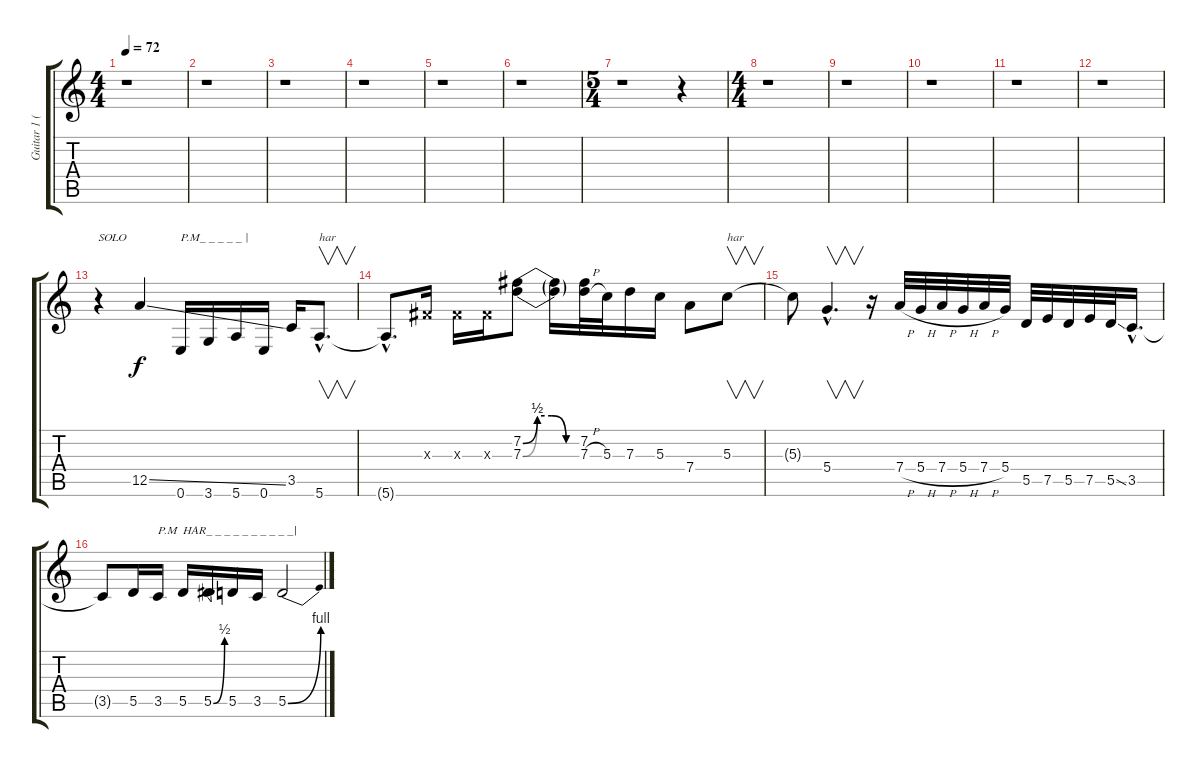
\track ("Guitar 1 (Disto-Solo)" "Guitar 1 (") {instrument distortionguitar}
\staff {score tabs}
\tuning (E4 B3 G3 D3 A2 E2) {hide}
\ts (4 4)
\tempo 72
\clef g2
\ks c
r.1{dy f} |
r.1 |
r.1 |
r.1 |
r.1 |
r.1 |
\ts (5 4)
r.1 r.4 |
\ts (4 4)
r.1 |
r.1 |
r.1 |
r.1 |
r.1 |
r.4{txt "SOLO"} 12.5{ss}.4 0.6.16{txt "P.M_ _ _ _ _ |"} 3.6.16 5.6.16 0.6.16 3.5.16 5.6{hac}.8{v d txt "har"} |
5.6{hac t}.8{d} -1.3{x}.16 -1.3{x}.16 -1.3{x}.16 (7.2{be (custom 0 0 15 2 30 2 45 0 60 0)} 7.3{be (custom 0 0 15 2 30 2 45 0 60 0)}).8 (7.2{t} 7.3{t}).16 (7.2 7.3{h}).32 5.3.32 7.3.16 5.3.16 7.4.8 5.3.8{v txt "har"} |
5.3{t}.8 5.4{hac}.4{v d} r.16 7.4{h}.32 5.4{h}.32 7.4{h}.32 5.4{h}.32 7.4{h}.32 5.4.32 5.5.32 7.5.32 5.5.32 7.5.32 5.5{ss}.32 3.5{hac}.16{d} |
3.5{t}.8 5.5.16 3.5.16{txt "P.M"} 5.5.16{txt "HAR_ _ _ _ _ _ _ _ _ _|"} 5.5{be (bend 0 0 60 2)}.16 5.5.16 3.5.16 5.5{be (bend 0 0 60 4)}.2
